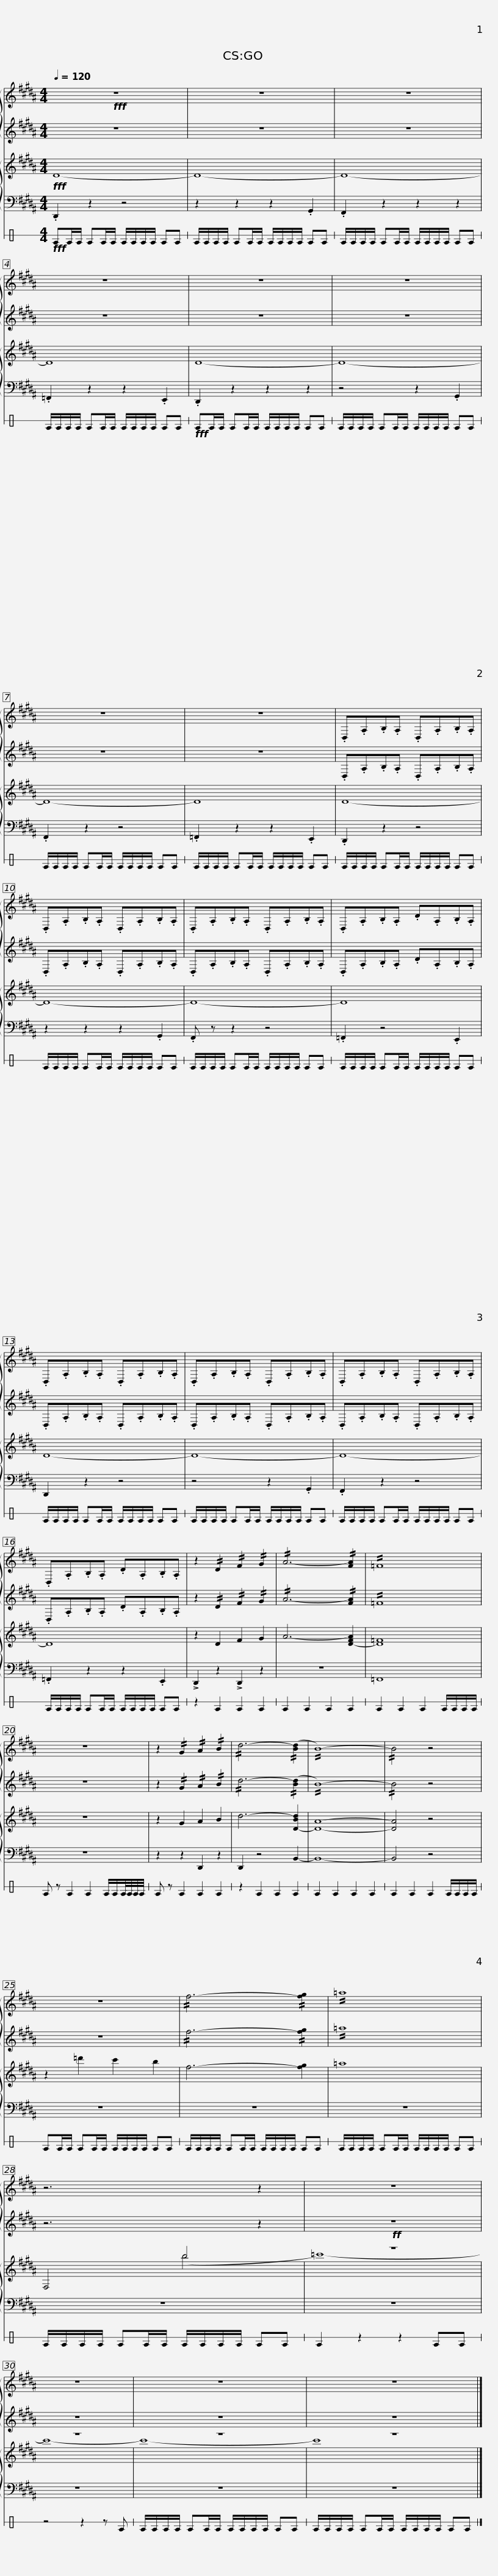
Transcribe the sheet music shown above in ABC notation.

X:1
%%score { 1 | 2 } { ( 3 5 ) | 4 } 6
L:1/8
Q:1/4=120
M:4/4
I:linebreak $
K:B
V:1 treble transpose=12
V:2 treble transpose="12 "
V:3 treble
V:5 treble
V:4 bass
V:6 perc stafflines=1
K:none
V:1
!fff! z8 | z8 | z8 |$ z8 | z8 | %5
 z8 |$[K:B] z8 | z8 | .D,.A,.B,.A, .D,.A,.B,.A, |$ .D,.A,.B,.A, .D,.A,.B,.A, | %10
 .D,.A,.B,.A, .D,.A,.B,.A, | .D,.A,.B,.A, .D.A,.B,.A, |$ .D,.A,.B,.A, .D,.A,.B,.A, | .D,.A,.B,.A, .D,.A,.B,.A, | .D,.A,.B,.A, .D,.A,.B,.A, |$ %15
 .D,.A,.B,.A, .D.A,.B,.A, | z2 !//!D2 !//!F2 !//!G2 | !//!A6- !//![FA]2 | !//!=F8 | z8 |$ %20
 z2 !//!G2 !//!A2 !//!B2 | !//!d6- (!//![Bd]2 | !//!B8-) | !//!B4 z4 | z8 |$ %25
 !//!f6- !//![fg]2 | !//!=a8 | z6 z2 |$ z8 | z8 | %30
 z8 | z8 |] %32
V:2
 z8 | z8 | z8 |$ z8 | z8 | %5
 z8 |$[K:B] z8 | z8 | .D,.A,.B,.A, .D,.A,.B,.A, |$ .D,.A,.B,.A, .D,.A,.B,.A, | %10
 .D,.A,.B,.A, .D,.A,.B,.A, | .D,.A,.B,.A, .D.A,.B,.A, |$ .D,.A,.B,.A, .D,.A,.B,.A, | .D,.A,.B,.A, .D,.A,.B,.A, | .D,.A,.B,.A, .D,.A,.B,.A, |$ %15
 .D,.A,.B,.A, .D.A,.B,.A, | z2 !//!D2 !//!F2 !//!G2 | !//!A6- !//![FA]2 | !//!=F8 | z8 |$ %20
 z2 !//!G2 !//!A2 !//!B2 | !//!d6- (!//![Bd]2 | !//!B8-) | !//!B4 z4 | z8 |$ %25
 !//!f6- !//![fg]2 | !//!=a8 | z6 z2 |$ z8 | z8 | %30
 z8 | z8 |] %32
V:3
!fff! D8- | D8- | D8- |$ D8 | D8- | %5
 D8- |$[K:B] D8- | D8 | D8- |$ D8- | %10
 D8- | D8 |$ D8- | D8- | D8- |$ %15
 D8 | z2 D2 F2 G2 | A6- [D-FA]2 | [D=F]8 | z8 |$ %20
 z2 G2 A2 B2 | d6- [D-Bd]2 | [DA]8- | [DA]4 z4 | z2 =d'2 c'2 b2 |$ %25
 f6- [fg]2 | =a8 | F,4 b4 |$!ff! z8 | z8 | %30
 z8 | z8 |] %32
V:4
 .D,,2 z2 z4 | z2 z2 z2 .G,,2 | .F,,2 z2 z2 z2 |$ .=F,,2 z2 z2 .E,,2 | .D,,2 z2 z2 z2 | %5
 z4 z2 .G,,2 |$[K:B] .F,,2 z2 z4 | .=F,,2 z2 z2 .E,,2 | .D,,2 z2 z4 |$ z2 z2 z2 .G,,2 | %10
 .F,, z z2 z4 | .=F,,2 z4 .E,,2 |$ D,,2 z2 z4 | z4 z2 .G,,2 | .F,,2 z2 z4 |$ %15
 .=F,,2 z2 z2 .E,,2 | !>!D,,2 z2 !>!D,,2 z2 | z8 | =F,,8 | z8 |$ %20
 z2 z2 D,,2 z2 | D,,2 z4 B,,2- | B,,8- | B,,4 z4 | z8 |$ %25
 z8 | z8 | z8 |$ z8 | z8 | %30
 z8 | z8 |] %32
V:5
 x8 | x8 | x8 |$ x8 | x8 | %5
 x8 |$[K:B] x8 | x8 | x8 |$ x8 | %10
 x8 | x8 |$ x8 | x8 | x8 |$ %15
 x8 | x8 | x8 | x8 | x8 |$ %20
 x8 | x8 | x8 | x8 | x8 |$ %25
 x8 | x8 | x4 (b4 |$ =c'8-) | c'8- | %30
 c'8- | c'8 |] %32
V:6
[K:C]!fff! EE/E/ EE/E/ E/E/E/E/ EE | E/E/E/E/ EE/E/ E/E/E/E/ EE | E/E/E/E/ EE/E/ E/E/E/E/ EE |$ E/E/E/E/ EE/E/ E/E/E/E/ EE |!fff! EE/E/ EE/E/ E/E/E/E/ EE | %5
 E/E/E/E/ EE/E/ E/E/E/E/ EE |$ E/E/E/E/ EE/E/ E/E/E/E/ EE | E/E/E/E/ EE/E/ E/E/E/E/ EE | E/E/E/E/ EE/E/ E/E/E/E/ EE |$ E/E/E/E/ EE/E/ E/E/E/E/ EE | %10
 E/E/E/E/ EE/E/ E/E/E/E/ EE | E/E/E/E/ EE/E/ E/E/E/E/ EE |$ E/E/E/E/ EE/E/ E/E/E/E/ EE | E/E/E/E/ EE/E/ E/E/E/E/ EE | E/E/E/E/ EE/E/ E/E/E/E/ EE |$ %15
 E/E/E/E/ EE/E/ E/E/E/E/ EE | z2 E2 E2 E2 | E2 E2 E2 E2 | E2 E2 E2 E/E/E/E/ | E z E2 E2 E/E/E/4E/4E/4E/4 |$ %20
 E z E2 E2 E2 | z2 E2 E2 E2 | E2 E2 E2 E2 | E2 E2 E2 E/E/E/E/ | EE/E/ EE/E/ E/E/E/E/ EE |$ %25
 E/E/E/E/ EE/E/ E/E/E/E/ EE | E/E/E/E/ EE/E/ E/E/E/E/ EE | E/E/E/E/ EE/E/ E/E/E/E/ EE |$ E2 z2 z2 EE | z4 z2 z E | %30
 E/E/E/E/ EE/E/ E/E/E/E/ EE | E/E/E/E/ EE/E/ E/E/E/E/ EE |] %32
